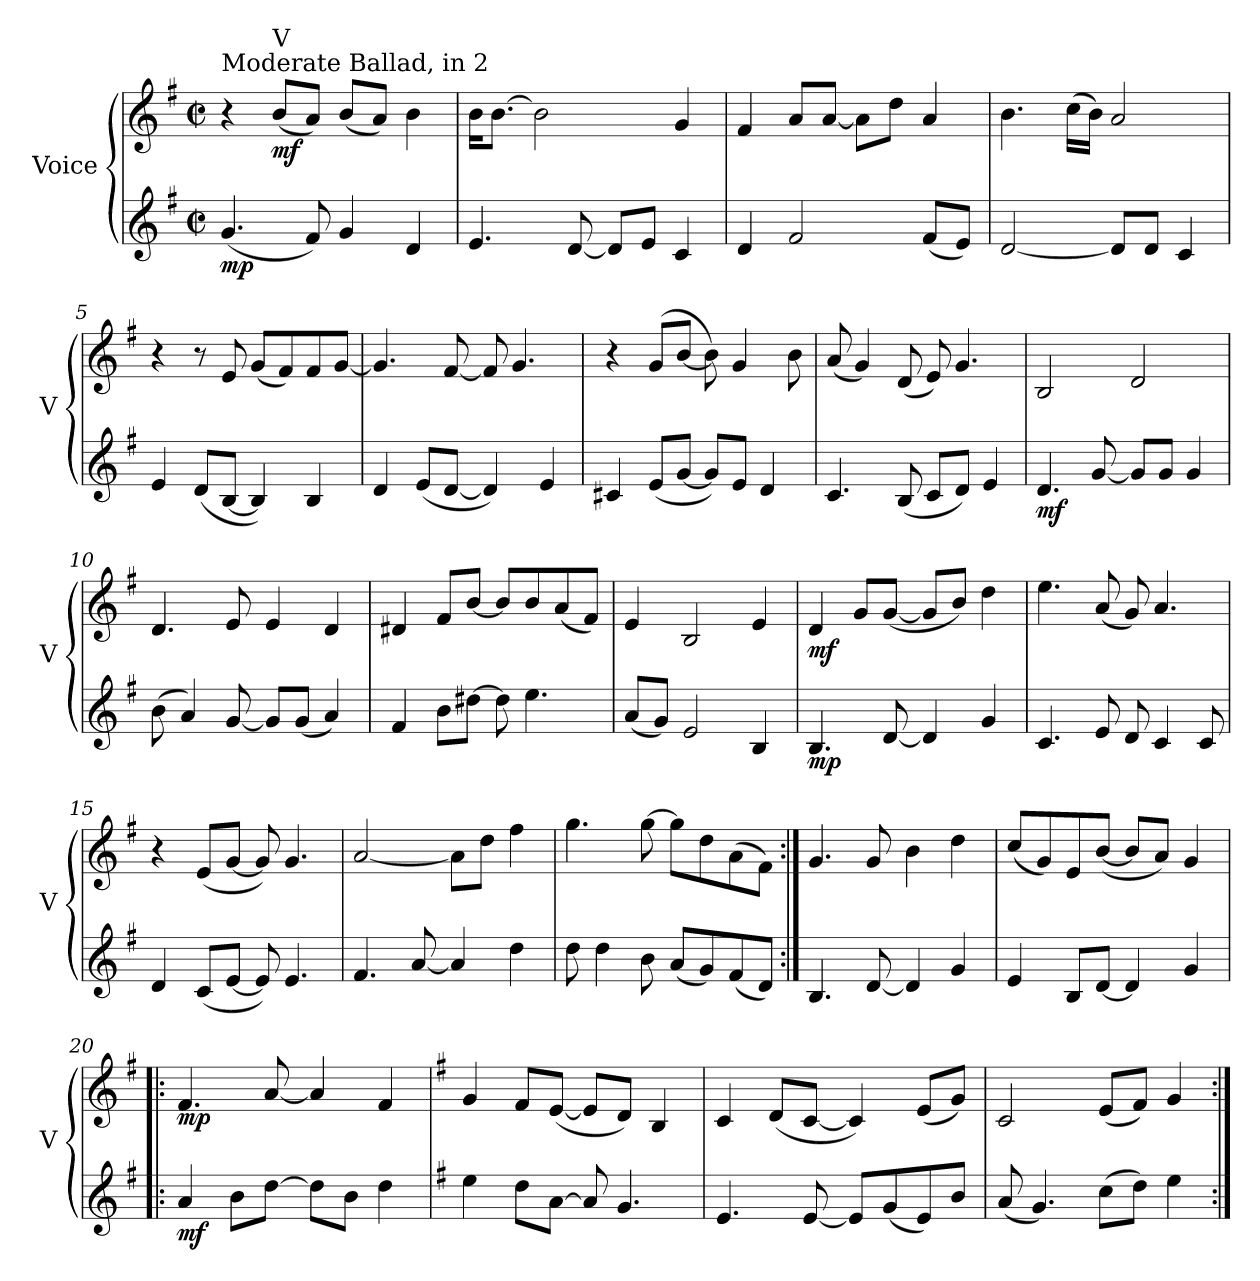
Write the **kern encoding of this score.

**kern	**dynam	**kern	**dynam
*part2	*part2	*part1	*part1
*staff2	*staff2	*staff1	*staff1
*I"Voice	*	*I"Voice	*
*I'V	*	*I'V	*
*clefG2	*	*clefG2	*
*k[f#]	*	*k[f#]	*
*M2/2	*	*M2/2	*
*met(c|)	*	*met(c|)	*
=1	=1	=1	=1
!	!	!LO:TX:a:t=Moderate Ballad, in 2	!
!	!LO:DY:b	!	!
(<4.g/	mp	4r	.
!	!	!LO:TX:a:t=V	!
!	!	!	!LO:DY:b
.	.	(<8b/L	mf
8f#/)	.	8a/J)	.
4g/	.	(<8b/L	.
.	.	8a/J)	.
4d/	.	4b\	.
=2	=2	=2	=2
4.e/	.	16b\KL	.
.	.	[>8.b\J	.
.	.	2b\]	.
[<8d/	.	.	.
8d/L]	.	.	.
8e/J	.	.	.
4c/	.	4g/	.
=3	=3	=3	=3
4d/	.	4f#/	.
2f#/	.	8a/L	.
.	.	[>8a/J	.
.	.	8a\L]	.
.	.	8dd\J	.
(<8f#/L	.	4a/	.
8e/J)	.	.	.
=4	=4	=4	=4
[<2d/	.	4.b\	.
.	.	(>16cc\LL	.
.	.	16b\JJ)	.
8d/L]	.	2a/	.
8d/J	.	.	.
4c/	.	.	.
!!LO:LB:g=z
=5	=5	=5	=5
4e/	.	4r	.
(<8d/L	.	8r	.
[<8B/J	.	8e/	.
4B/])	.	(<8g/L	.
.	.	8f#/)	.
4B/	.	8f#/	.
.	.	[<8g/J	.
=6	=6	=6	=6
4d/	.	4.g/]	.
(<8e/L	.	.	.
[<8d/J	.	[<8f#/	.
4d/])	.	8f#/]	.
.	.	4.g/	.
4e/	.	.	.
=7	=7	=7	=7
4c#X/	.	4r	.
(<8e/L	.	(>8g/L	.
[<8g/J	.	[>8b/J	.
8g/L])	.	8b\])	.
8e/J	.	4g/	.
4d/	.	.	.
.	.	8b\	.
=8	=8	=8	=8
4.c/	.	(<8a/	.
.	.	4g/)	.
(<8B/	.	(<8d/	.
8c/L	.	8e/)	.
8d/J)	.	4.g/	.
4e/	.	.	.
!!LO:LB:g=z
=9	=9	=9	=9
!	!LO:DY:b	!	!
4.d/	mf	2B/	.
[<8g/	.	.	.
8g/L]	.	2d/	.
8g/J	.	.	.
4g/	.	.	.
=10	=10	=10	=10
(>8b\	.	4.d/	.
4a/)	.	.	.
[<8g/	.	8e/	.
8g/L]	.	4e/	.
(<8g/J	.	.	.
4a/)	.	4d/	.
=11	=11	=11	=11
4f#/	.	4d#X/	.
8b\L	.	8f#/L	.
[>8dd#X\J	.	[<8b/J	.
8dd#\]	.	8b/L]	.
4.ee\	.	8b/	.
.	.	(<8a/	.
.	.	8f#/J)	.
=12	=12	=12	=12
(<8a/L	.	4e/	.
8g/J)	.	.	.
2e/	.	2B/	.
4B/	.	4e/	.
!!LO:LB:g=z
=13	=13	=13	=13
!	!LO:DY:b	!	!LO:DY:b
4.B/	mp	4d/	mf
.	.	8g/L	.
[<8d/	.	(<[<8g/J	.
4d/]	.	8g/L]	.
.	.	8b/J)	.
4g/	.	4dd\	.
=14	=14	=14	=14
4.c/	.	4.ee\	.
8e/	.	(<8a/	.
8d/	.	8g/)	.
4c/	.	4.a/	.
8c/	.	.	.
=15	=15	=15	=15
4d/	.	4r	.
(<8c/L	.	(<8e/L	.
[<8e/J	.	[<8g/J	.
8e/])	.	8g/])	.
4.e/	.	4.g/	.
=16	=16	=16	=16
4.f#/	.	[>2a/	.
[<8a/	.	.	.
4a/]	.	8a\L]	.
.	.	8dd\J	.
4dd\	.	4ff#\	.
!!LO:LB:g=z
=17	=17	=17	=17
8dd\	.	4.gg\	.
4dd\	.	.	.
8b\	.	[>8gg\	.
(<8a/L	.	8gg\L]	.
8g/)	.	8dd\	.
(<8f#/	.	(>8a\	.
8d/J)	.	8f#\J)	.
=18:|!	=18:|!	=18:|!	=18:|!
4.B/	.	4.g/	.
[<8d/	.	8g/	.
4d/]	.	4b\	.
4g/	.	4dd\	.
=19	=19	=19	=19
4e/	.	(<8cc/L	.
.	.	8g/)	.
8B/L	.	8e/	.
[<8d/J	.	(<[<8b/J	.
4d/]	.	8b/L]	.
.	.	8a/J)	.
4g/	.	4g/	.
=20!|:	=20!|:	=20!|:	=20!|:
!	!LO:DY:b	!	!LO:DY:b
4a/	mf	4.f#/	mp
8b\L	.	.	.
[>8dd\J	.	[<8a/	.
8dd\L]	.	4a/]	.
8b\J	.	.	.
4dd\	.	4f#/	.
!!LO:PB:g=z
=21	=21	=21	=21
*k[f#]	*	*k[f#]	*
4ee\	.	4g/	.
8dd\L	.	8f#/L	.
[>8a\J	.	(<[<8e/J	.
8a/]	.	8e/L]	.
4.g/	.	8d/J)	.
.	.	4B/	.
=22	=22	=22	=22
4.e/	.	4c/	.
.	.	(<8d/L	.
[<8e/	.	[<8c/J	.
8e/L]	.	4c/])	.
(<8g/	.	.	.
8e/)	.	(<8e/L	.
8b/J	.	8g/J)	.
=23	=23	=23	=23
(<8a/	.	2c/	.
4.g/)	.	.	.
(>8cc\L	.	(<8e/L	.
8dd\J)	.	8f#/J)	.
4ee\	.	4g/	.
=:|!	=:|!	=:|!	=:|!
*-	*-	*-	*-
